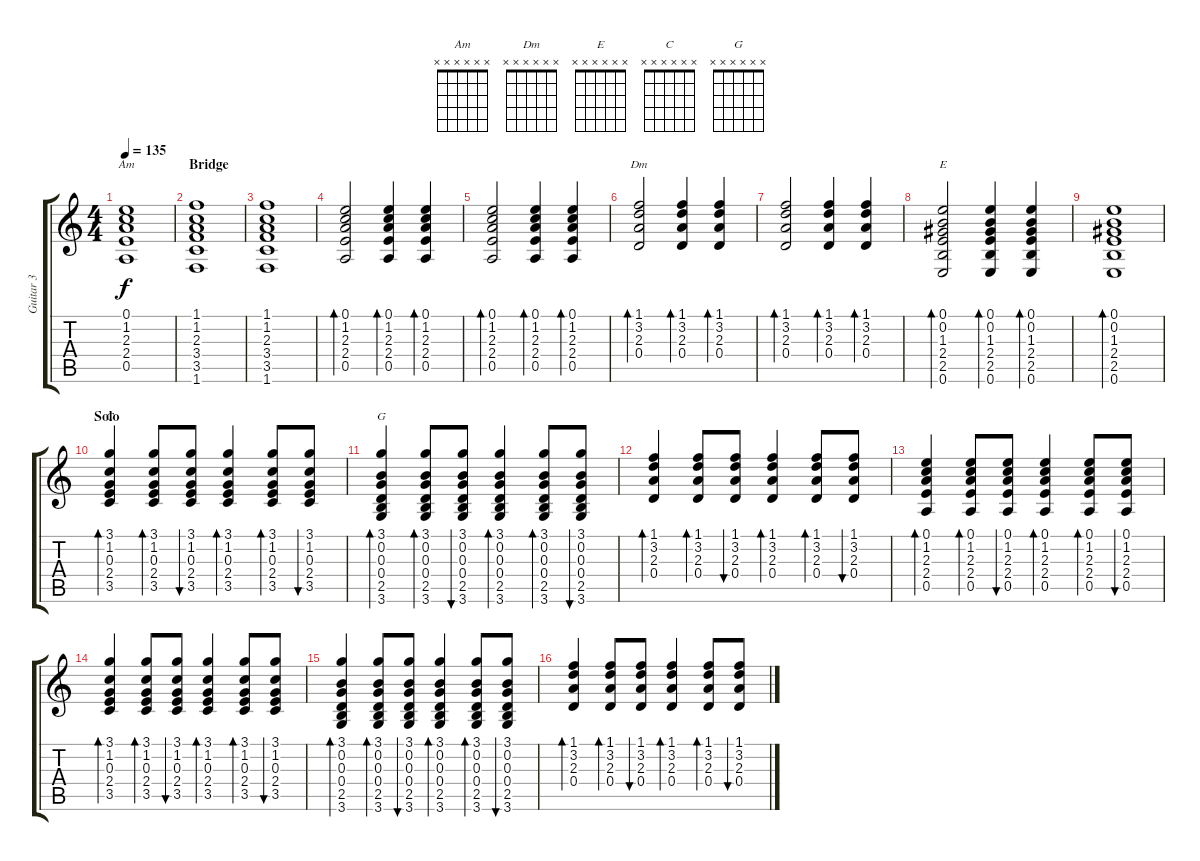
\track ("Guitar 3" "Guitar 3") {instrument acousticguitarnylon}
\staff {score tabs}
\tuning (E4 B3 G3 D3 A2 E2) {hide}
\chord ("Am" x x x x x x)
\chord ("Dm" x x x x x x)
\chord ("E" x x x x x x)
\chord ("C" x x x x x x)
\chord ("G" x x x x x x)
\ts (4 4)
\tempo 135
\clef g2
\ks c
(0.1 1.2 2.3 2.4 0.5).1{ch "Am" dy f} |
\section ("" "Bridge")
(1.1 1.2 2.3 3.4 3.5 1.6).1 |
(1.1 1.2 2.3 3.4 3.5 1.6).1 |
(0.1 1.2 2.3 2.4 0.5).2{bd 60} (0.1 1.2 2.3 2.4 0.5).4{bd 60} (0.1 1.2 2.3 2.4 0.5).4{bd 60} |
(0.1 1.2 2.3 2.4 0.5).2{bd 60} (0.1 1.2 2.3 2.4 0.5).4{bd 60} (0.1 1.2 2.3 2.4 0.5).4{bd 60} |
(1.1 3.2 2.3 0.4).2{bd 60 ch "Dm"} (1.1 3.2 2.3 0.4).4{bd 60} (1.1 3.2 2.3 0.4).4{bd 60} |
(1.1 3.2 2.3 0.4).2{bd 60} (1.1 3.2 2.3 0.4).4{bd 60} (1.1 3.2 2.3 0.4).4{bd 60} |
(0.1 0.2 1.3 2.4 2.5 0.6).2{bd 60 ch "E"} (0.1 0.2 1.3 2.4 2.5 0.6).4{bd 60} (0.1 0.2 1.3 2.4 2.5 0.6).4{bd 60} |
(0.1 0.2 1.3 2.4 2.5 0.6).1{bd 60} |
\section ("" "Solo")
(3.1 1.2 0.3 2.4 3.5).4{bd 60 ch "C"} (3.1 1.2 0.3 2.4 3.5).8{bd 60} (3.1 1.2 0.3 2.4 3.5).8{bu 60} (3.1 1.2 0.3 2.4 3.5).4{bd 60} (3.1 1.2 0.3 2.4 3.5).8{bd 60} (3.1 1.2 0.3 2.4 3.5).8{bu 60} |
(3.1 0.2 0.3 0.4 2.5 3.6).4{bd 60 ch "G"} (3.1 0.2 0.3 0.4 2.5 3.6).8{bd 60} (3.1 0.2 0.3 0.4 2.5 3.6).8{bu 60} (3.1 0.2 0.3 0.4 2.5 3.6).4{bd 60} (3.1 0.2 0.3 0.4 2.5 3.6).8{bd 60} (3.1 0.2 0.3 0.4 2.5 3.6).8{bu 60} |
(1.1 3.2 2.3 0.4).4{bd 60} (1.1 3.2 2.3 0.4).8{bd 60} (1.1 3.2 2.3 0.4).8{bu 60} (1.1 3.2 2.3 0.4).4{bd 60} (1.1 3.2 2.3 0.4).8{bd 60} (1.1 3.2 2.3 0.4).8{bu 60} |
(0.1 1.2 2.3 2.4 0.5).4{bd 60} (0.1 1.2 2.3 2.4 0.5).8{bd 60} (0.1 1.2 2.3 2.4 0.5).8{bu 60} (0.1 1.2 2.3 2.4 0.5).4{bd 60} (0.1 1.2 2.3 2.4 0.5).8{bd 60} (0.1 1.2 2.3 2.4 0.5).8{bu 60} |
(3.1 1.2 0.3 2.4 3.5).4{bd 60} (3.1 1.2 0.3 2.4 3.5).8{bd 60} (3.1 1.2 0.3 2.4 3.5).8{bu 60} (3.1 1.2 0.3 2.4 3.5).4{bd 60} (3.1 1.2 0.3 2.4 3.5).8{bd 60} (3.1 1.2 0.3 2.4 3.5).8{bu 60} |
(3.1 0.2 0.3 0.4 2.5 3.6).4{bd 60} (3.1 0.2 0.3 0.4 2.5 3.6).8{bd 60} (3.1 0.2 0.3 0.4 2.5 3.6).8{bu 60} (3.1 0.2 0.3 0.4 2.5 3.6).4{bd 60} (3.1 0.2 0.3 0.4 2.5 3.6).8{bd 60} (3.1 0.2 0.3 0.4 2.5 3.6).8{bu 60} |
(1.1 3.2 2.3 0.4).4{bd 60} (1.1 3.2 2.3 0.4).8{bd 60} (1.1 3.2 2.3 0.4).8{bu 60} (1.1 3.2 2.3 0.4).4{bd 60} (1.1 3.2 2.3 0.4).8{bd 60} (1.1 3.2 2.3 0.4).8{bu 60}
